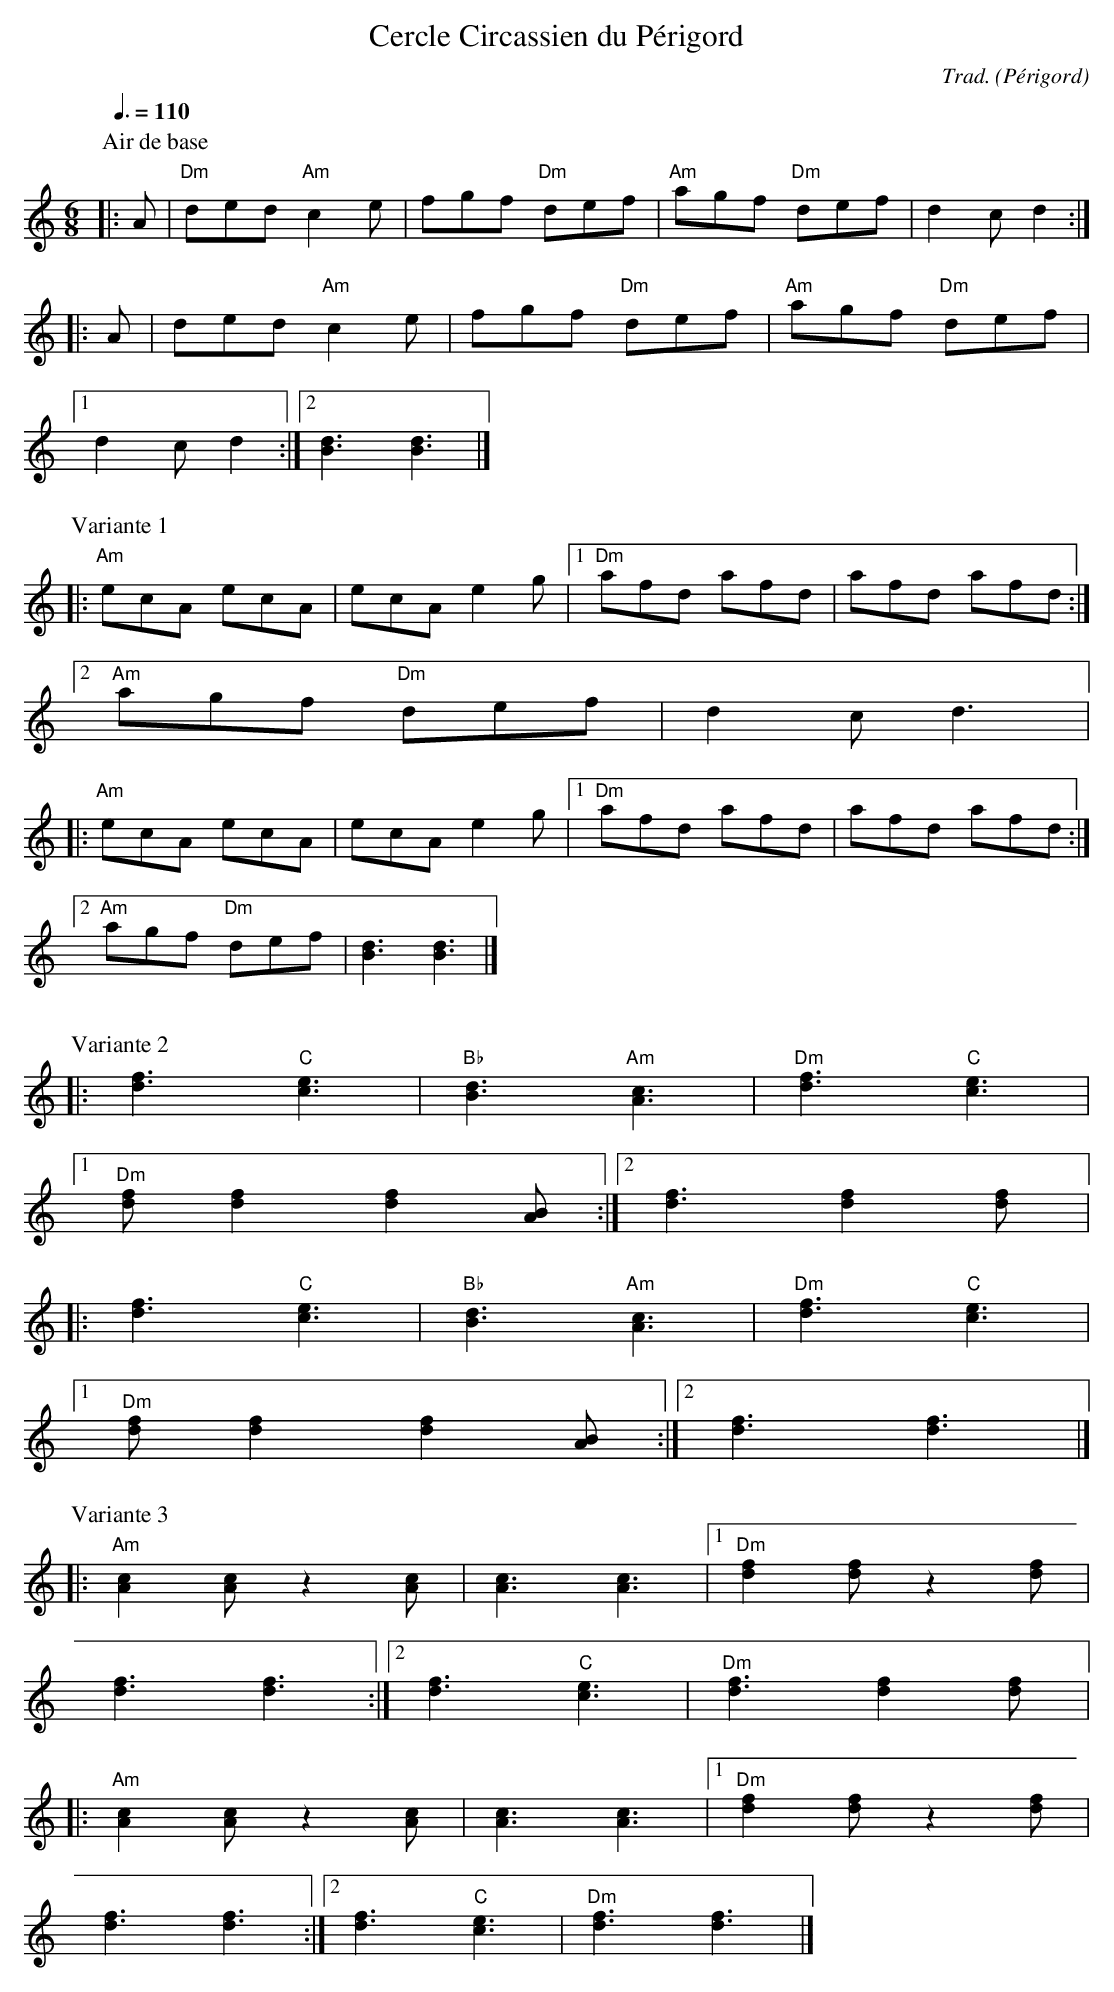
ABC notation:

X:1
T:Cercle Circassien du Périgord
C:Trad.
O:Périgord
M:6/8
L:1/8
Q:3/8=110
K:C
P:Air de base
|: A | "Dm"ded "Am"c2 e | fgf "Dm"def | "Am"agf "Dm"def | d2 c d2 ::
A | ded "Am"c2 e | fgf "Dm"def | "Am"agf "Dm"def |1
d2 c d2 :|2 [B3d3] [B3d3] |]
%%vskip 1
P:Variante 1
K:C
|: "Am"ecA ecA | ecA e2 g |1 "Dm"afd afd | afd afd :|2
"Am"agf "Dm"def | d2 c d3 |:
"Am"ecA ecA | ecA e2 g |1 "Dm"afd afd | afd afd :|2
"Am"agf "Dm"def | [B3d3] [B3d3] |]
%%newpage
P:Variante 2
K:C
|: [d3f3] "C"[c3e3] | "Bb"[B3d3] "Am"[A3c3] | "Dm"[d3f3] "C"[c3e3] |1
"Dm"[df] [d2f2] [d2f2] [AB] :|2 [d3f3] [d2f2] [df] |:
[d3f3] "C"[c3e3] | "Bb"[B3d3] "Am"[A3c3] | "Dm"[d3f3] "C"[c3e3] |1
"Dm"[df] [d2f2] [d2f2] [AB] :|2 [d3f3] [d3f3] |]
%%vskip 1
P:Variante 3
K:C
|: "Am"[A2c2] [Ac] z2 [Ac] | [A3c3] [A3c3] |1 "Dm"[d2f2] [df] z2 [df] |
[d3f3] [d3f3] :|2 [d3f3] "C"[c3e3] | "Dm"[d3f3] [d2f2] [df] |:
"Am"[A2c2] [Ac] z2 [Ac] | [A3c3] [A3c3] |1 "Dm"[d2f2] [df] z2 [df] |
[d3f3] [d3f3] :|2 [d3f3] "C"[c3e3] | "Dm"[d3f3] [d3f3] |]
